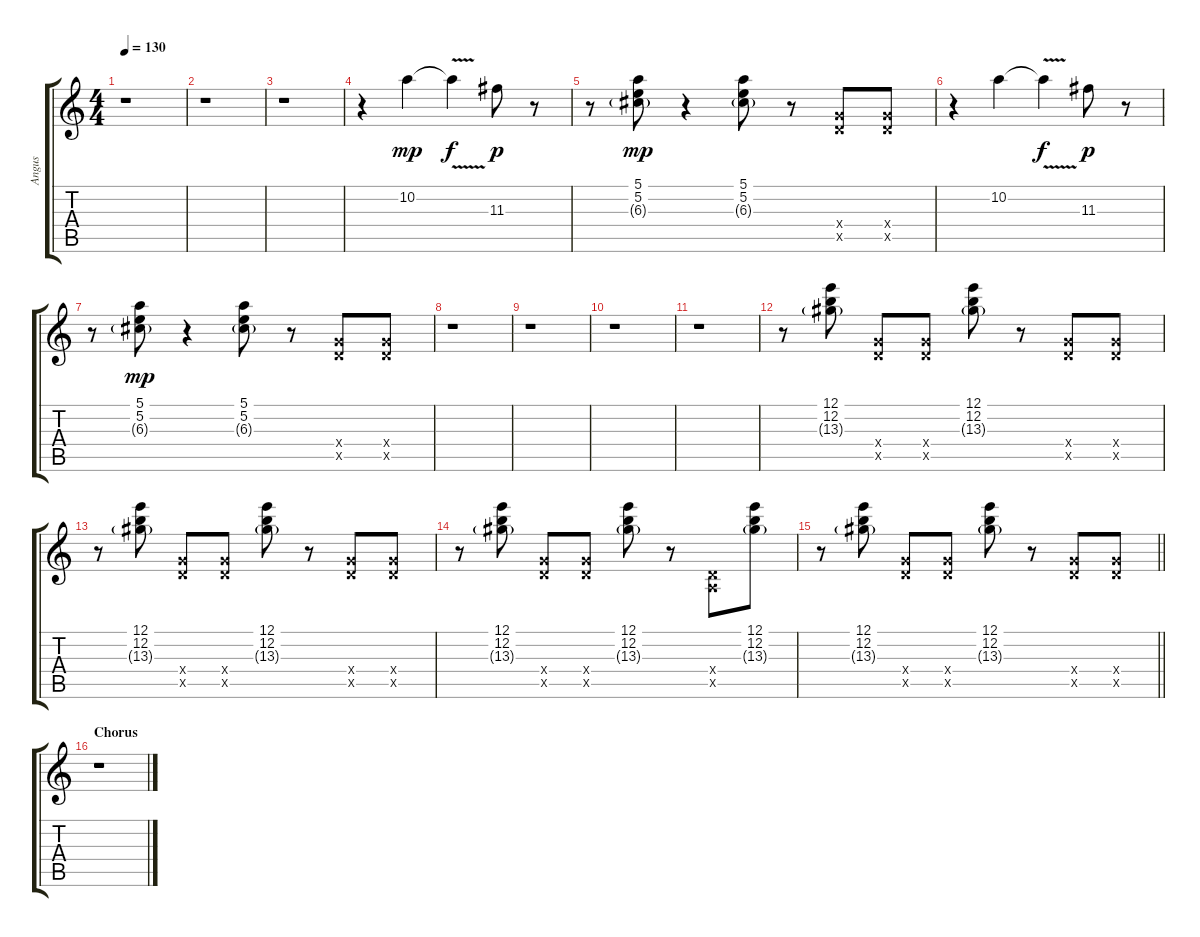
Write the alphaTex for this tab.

\track ("Angus" "Angus") {instrument distortionguitar}
\staff {score tabs}
\tuning (E4 B3 G3 D3 A2 E2) {hide}
\ts (4 4)
\tempo 130
\clef g2
\ks c
r.1{dy mp} |
r.1 |
r.1 |
r.4 10.2.4 10.2{v t}.4{dy f} 11.3.8{dy p} r.8 |
r.8 (5.1 5.2 6.3{g}).8{dy mp} r.4 (5.1 5.2 6.3{g}).8 r.8 (5.4{x} 5.5{x}).8 (5.4{x} 5.5{x}).8 |
r.4 10.2.4 10.2{v t}.4{dy f} 11.3.8{dy p} r.8 |
r.8 (5.1 5.2 6.3{g}).8{dy mp} r.4 (5.1 5.2 6.3{g}).8 r.8 (5.4{x} 5.5{x}).8 (5.4{x} 5.5{x}).8 |
r.1 |
r.1 |
r.1 |
r.1 |
r.8 (12.1 12.2 13.3{g}).8 (5.4{x} 5.5{x}).8 (5.4{x} 5.5{x}).8 (12.1 12.2 13.3{g}).8 r.8 (5.4{x} 5.5{x}).8 (5.4{x} 5.5{x}).8 |
r.8 (12.1 12.2 13.3{g}).8 (5.4{x} 5.5{x}).8 (5.4{x} 5.5{x}).8 (12.1 12.2 13.3{g}).8 r.8 (5.4{x} 5.5{x}).8 (5.4{x} 5.5{x}).8 |
r.8 (12.1 12.2 13.3{g}).8 (5.4{x} 5.5{x}).8 (5.4{x} 5.5{x}).8 (12.1 12.2 13.3{g}).8 r.8 (0.4{x} 0.5{x}).8 (12.1 12.2 13.3{g}).8 |
\barLineRight lightlight
r.8 (12.1 12.2 13.3{g}).8 (5.4{x} 5.5{x}).8 (5.4{x} 5.5{x}).8 (12.1 12.2 13.3{g}).8 r.8 (5.4{x} 5.5{x}).8 (5.4{x} 5.5{x}).8 |
\section ("" "Chorus")
r.1
